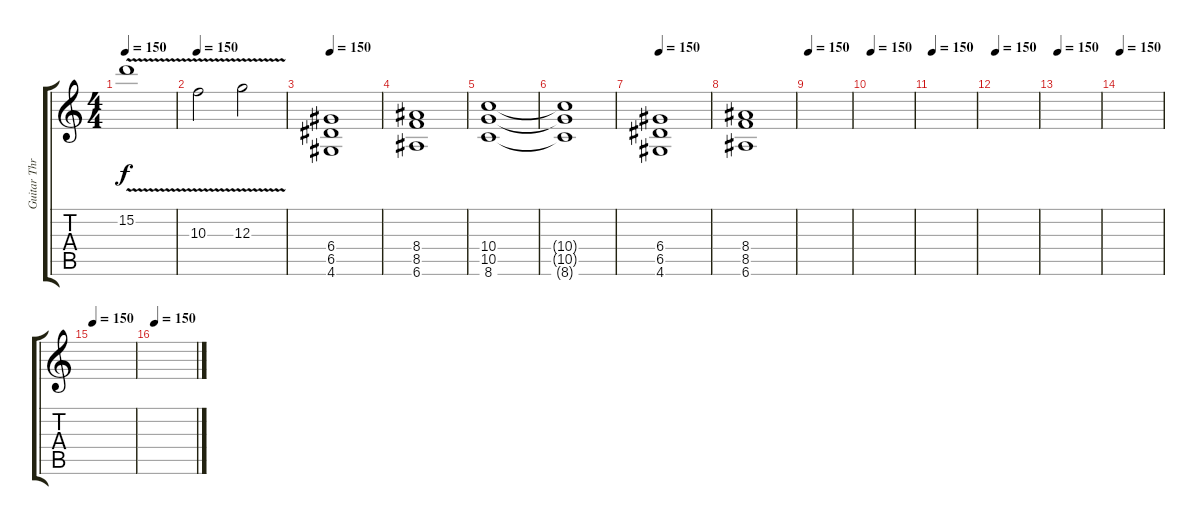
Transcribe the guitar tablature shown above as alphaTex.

\track ("Guitar Three" "Guitar Thr") {instrument distortionguitar}
\staff {score tabs}
\tuning (E4 B3 G3 D3 A2 E2) {hide}
\ts (4 4)
\tempo 150
\clef g2
\ks c
15.2{v}.1{dy f} |
\tempo 150
10.3{v}.2 12.3{v}.2 |
\tempo 150
(6.4 6.5 4.6).1 |
(8.4 8.5 6.6).1 |
(10.4 10.5 8.6).1 |
(10.4{t} 10.5{t} 8.6{t}).1 |
\tempo 150
(6.4 6.5 4.6).1 |
(8.4 8.5 6.6).1 |
\tempo 150
|
\tempo 150
|
\tempo 150
|
\tempo 150
|
\tempo 150
|
\tempo 150
|
\tempo 150
|
\tempo 150
